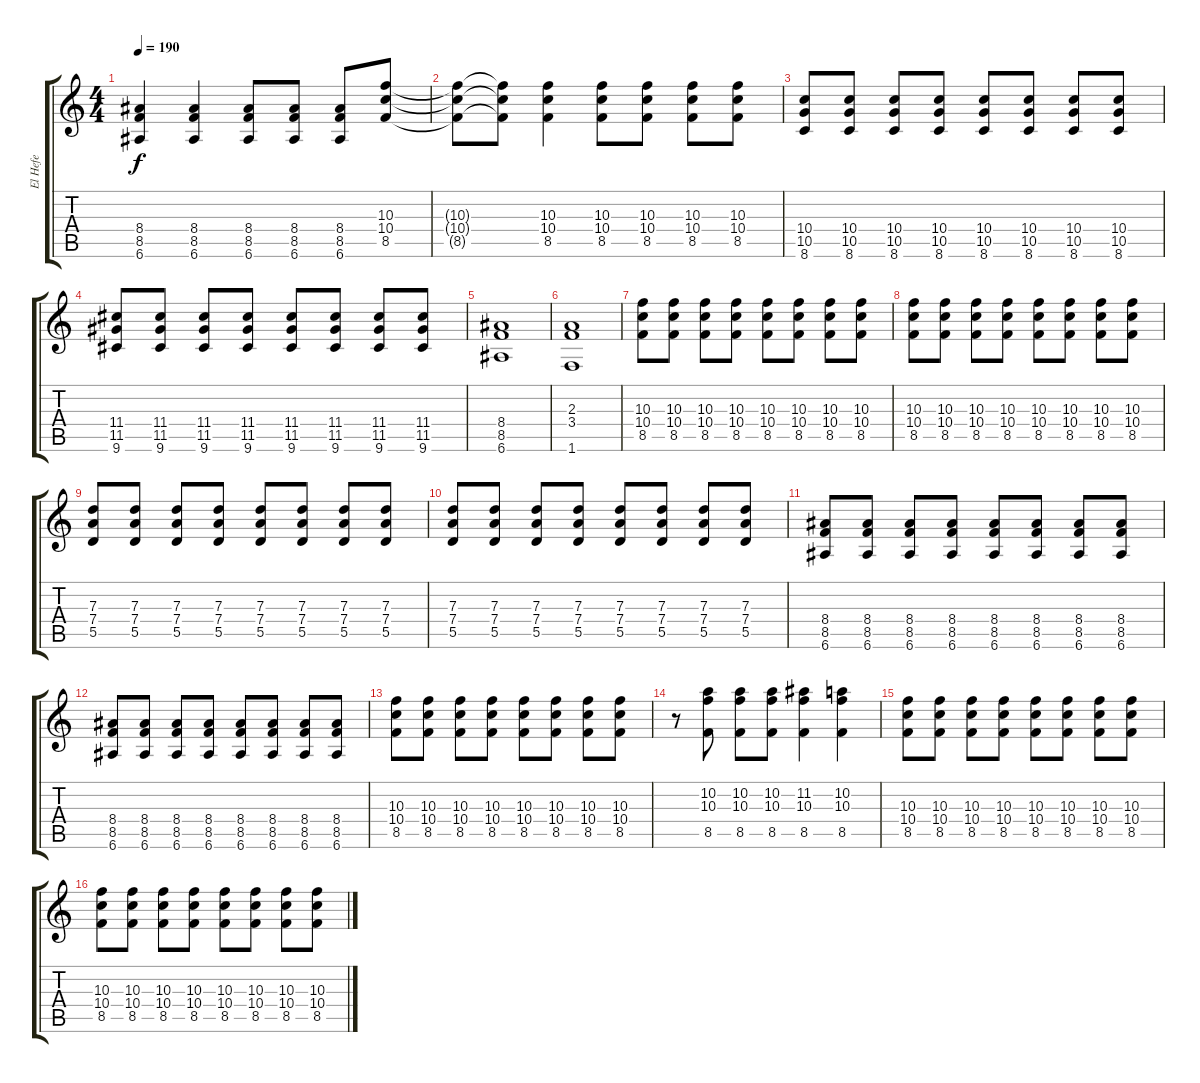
\track ("El Hefe" "El Hefe") {instrument overdrivenguitar}
\staff {score tabs}
\tuning (E4 B3 G3 D3 A2 E2) {hide}
\ts (4 4)
\tempo 190
\clef g2
\ks c
(8.4 8.5 6.6).4{dy f} (8.4 8.5 6.6).4 (8.4 8.5 6.6).8 (8.4 8.5 6.6).8 (8.4 8.5 6.6).8 (10.3 10.4 8.5).8 |
(10.3{t} 10.4{t} 8.5{t}).8 (10.3{t} 10.4{t} 8.5{t}).8 (10.3 10.4 8.5).4 (10.3 10.4 8.5).8 (10.3 10.4 8.5).8 (10.3 10.4 8.5).8 (10.3 10.4 8.5).8 |
(10.4 10.5 8.6).8 (10.4 10.5 8.6).8 (10.4 10.5 8.6).8 (10.4 10.5 8.6).8 (10.4 10.5 8.6).8 (10.4 10.5 8.6).8 (10.4 10.5 8.6).8 (10.4 10.5 8.6).8 |
(11.4 11.5 9.6).8 (11.4 11.5 9.6).8 (11.4 11.5 9.6).8 (11.4 11.5 9.6).8 (11.4 11.5 9.6).8 (11.4 11.5 9.6).8 (11.4 11.5 9.6).8 (11.4 11.5 9.6).8 |
(8.4 8.5 6.6).1 |
(2.3 3.4 1.6).1 |
(10.3 10.4 8.5).8 (10.3 10.4 8.5).8 (10.3 10.4 8.5).8 (10.3 10.4 8.5).8 (10.3 10.4 8.5).8 (10.3 10.4 8.5).8 (10.3 10.4 8.5).8 (10.3 10.4 8.5).8 |
(10.3 10.4 8.5).8 (10.3 10.4 8.5).8 (10.3 10.4 8.5).8 (10.3 10.4 8.5).8 (10.3 10.4 8.5).8 (10.3 10.4 8.5).8 (10.3 10.4 8.5).8 (10.3 10.4 8.5).8 |
(7.3 7.4 5.5).8 (7.3 7.4 5.5).8 (7.3 7.4 5.5).8 (7.3 7.4 5.5).8 (7.3 7.4 5.5).8 (7.3 7.4 5.5).8 (7.3 7.4 5.5).8 (7.3 7.4 5.5).8 |
(7.3 7.4 5.5).8 (7.3 7.4 5.5).8 (7.3 7.4 5.5).8 (7.3 7.4 5.5).8 (7.3 7.4 5.5).8 (7.3 7.4 5.5).8 (7.3 7.4 5.5).8 (7.3 7.4 5.5).8 |
(8.4 8.5 6.6).8 (8.4 8.5 6.6).8 (8.4 8.5 6.6).8 (8.4 8.5 6.6).8 (8.4 8.5 6.6).8 (8.4 8.5 6.6).8 (8.4 8.5 6.6).8 (8.4 8.5 6.6).8 |
(8.4 8.5 6.6).8 (8.4 8.5 6.6).8 (8.4 8.5 6.6).8 (8.4 8.5 6.6).8 (8.4 8.5 6.6).8 (8.4 8.5 6.6).8 (8.4 8.5 6.6).8 (8.4 8.5 6.6).8 |
(10.3 10.4 8.5).8 (10.3 10.4 8.5).8 (10.3 10.4 8.5).8 (10.3 10.4 8.5).8 (10.3 10.4 8.5).8 (10.3 10.4 8.5).8 (10.3 10.4 8.5).8 (10.3 10.4 8.5).8 |
r.8 (10.2 10.3 8.5).8{volume 16} (10.2 10.3 8.5).8 (10.2 10.3 8.5).8 (11.2 10.3 8.5).4 (10.2 10.3 8.5).4 |
(10.3 10.4 8.5).8{volume 13} (10.3 10.4 8.5).8 (10.3 10.4 8.5).8 (10.3 10.4 8.5).8 (10.3 10.4 8.5).8 (10.3 10.4 8.5).8 (10.3 10.4 8.5).8 (10.3 10.4 8.5).8 |
(10.3 10.4 8.5).8 (10.3 10.4 8.5).8 (10.3 10.4 8.5).8 (10.3 10.4 8.5).8 (10.3 10.4 8.5).8 (10.3 10.4 8.5).8 (10.3 10.4 8.5).8 (10.3 10.4 8.5).8
